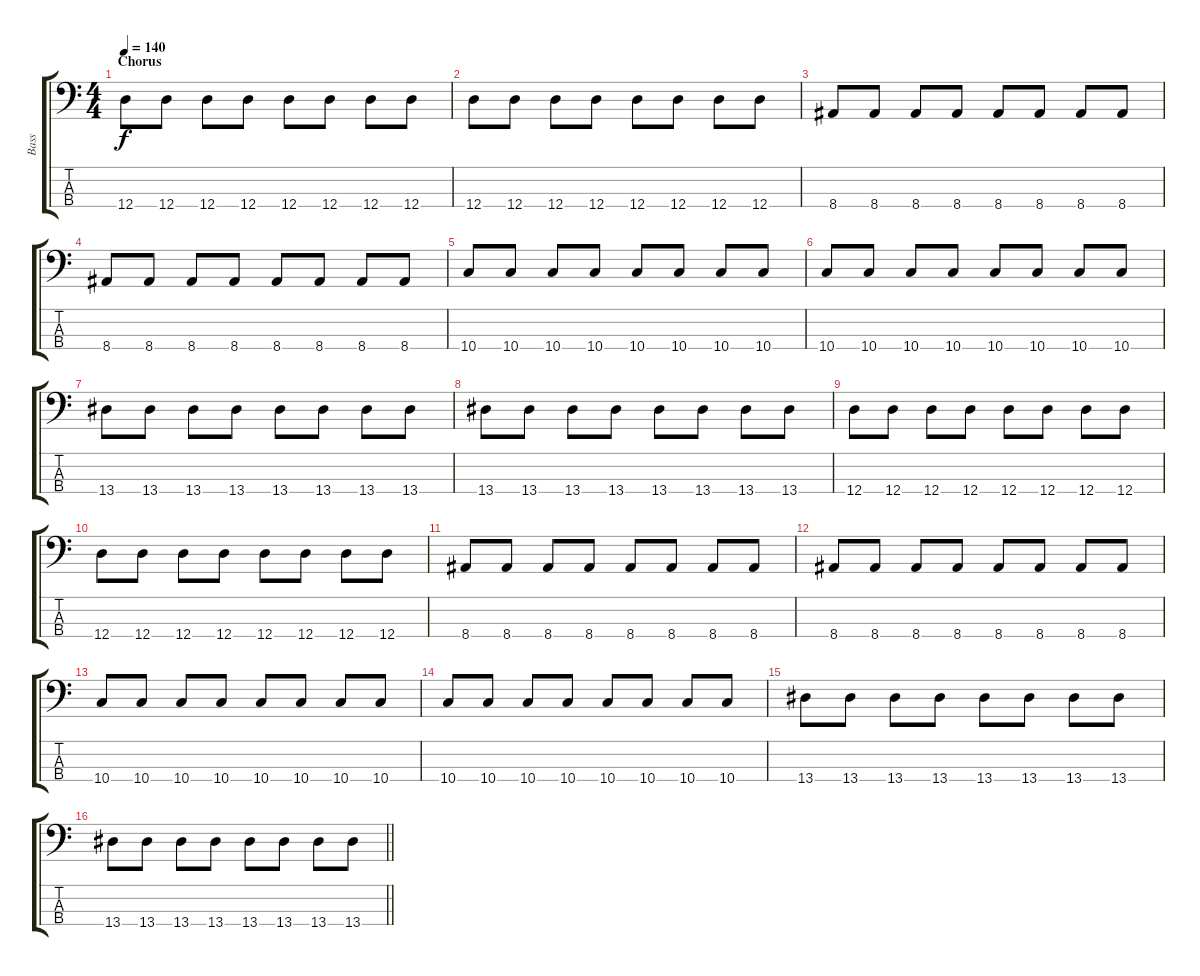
\track ("Bass" "Bass") {instrument electricbassfinger}
\staff {score tabs}
\tuning (G2 D2 A1 D1) {hide}
\ts (4 4)
\section ("" "Chorus")
\tempo 140
\clef f4
\ks c
12.4.8{dy f} 12.4.8 12.4.8 12.4.8 12.4.8 12.4.8 12.4.8 12.4.8 |
12.4.8 12.4.8 12.4.8 12.4.8 12.4.8 12.4.8 12.4.8 12.4.8 |
8.4.8 8.4.8 8.4.8 8.4.8 8.4.8 8.4.8 8.4.8 8.4.8 |
8.4.8 8.4.8 8.4.8 8.4.8 8.4.8 8.4.8 8.4.8 8.4.8 |
10.4.8 10.4.8 10.4.8 10.4.8 10.4.8 10.4.8 10.4.8 10.4.8 |
10.4.8 10.4.8 10.4.8 10.4.8 10.4.8 10.4.8 10.4.8 10.4.8 |
13.4.8 13.4.8 13.4.8 13.4.8 13.4.8 13.4.8 13.4.8 13.4.8 |
13.4.8 13.4.8 13.4.8 13.4.8 13.4.8 13.4.8 13.4.8 13.4.8 |
12.4.8 12.4.8 12.4.8 12.4.8 12.4.8 12.4.8 12.4.8 12.4.8 |
12.4.8 12.4.8 12.4.8 12.4.8 12.4.8 12.4.8 12.4.8 12.4.8 |
8.4.8 8.4.8 8.4.8 8.4.8 8.4.8 8.4.8 8.4.8 8.4.8 |
8.4.8 8.4.8 8.4.8 8.4.8 8.4.8 8.4.8 8.4.8 8.4.8 |
10.4.8 10.4.8 10.4.8 10.4.8 10.4.8 10.4.8 10.4.8 10.4.8 |
10.4.8 10.4.8 10.4.8 10.4.8 10.4.8 10.4.8 10.4.8 10.4.8 |
13.4.8 13.4.8 13.4.8 13.4.8 13.4.8 13.4.8 13.4.8 13.4.8 |
\barLineRight lightlight
13.4.8 13.4.8 13.4.8 13.4.8 13.4.8 13.4.8 13.4.8 13.4.8
